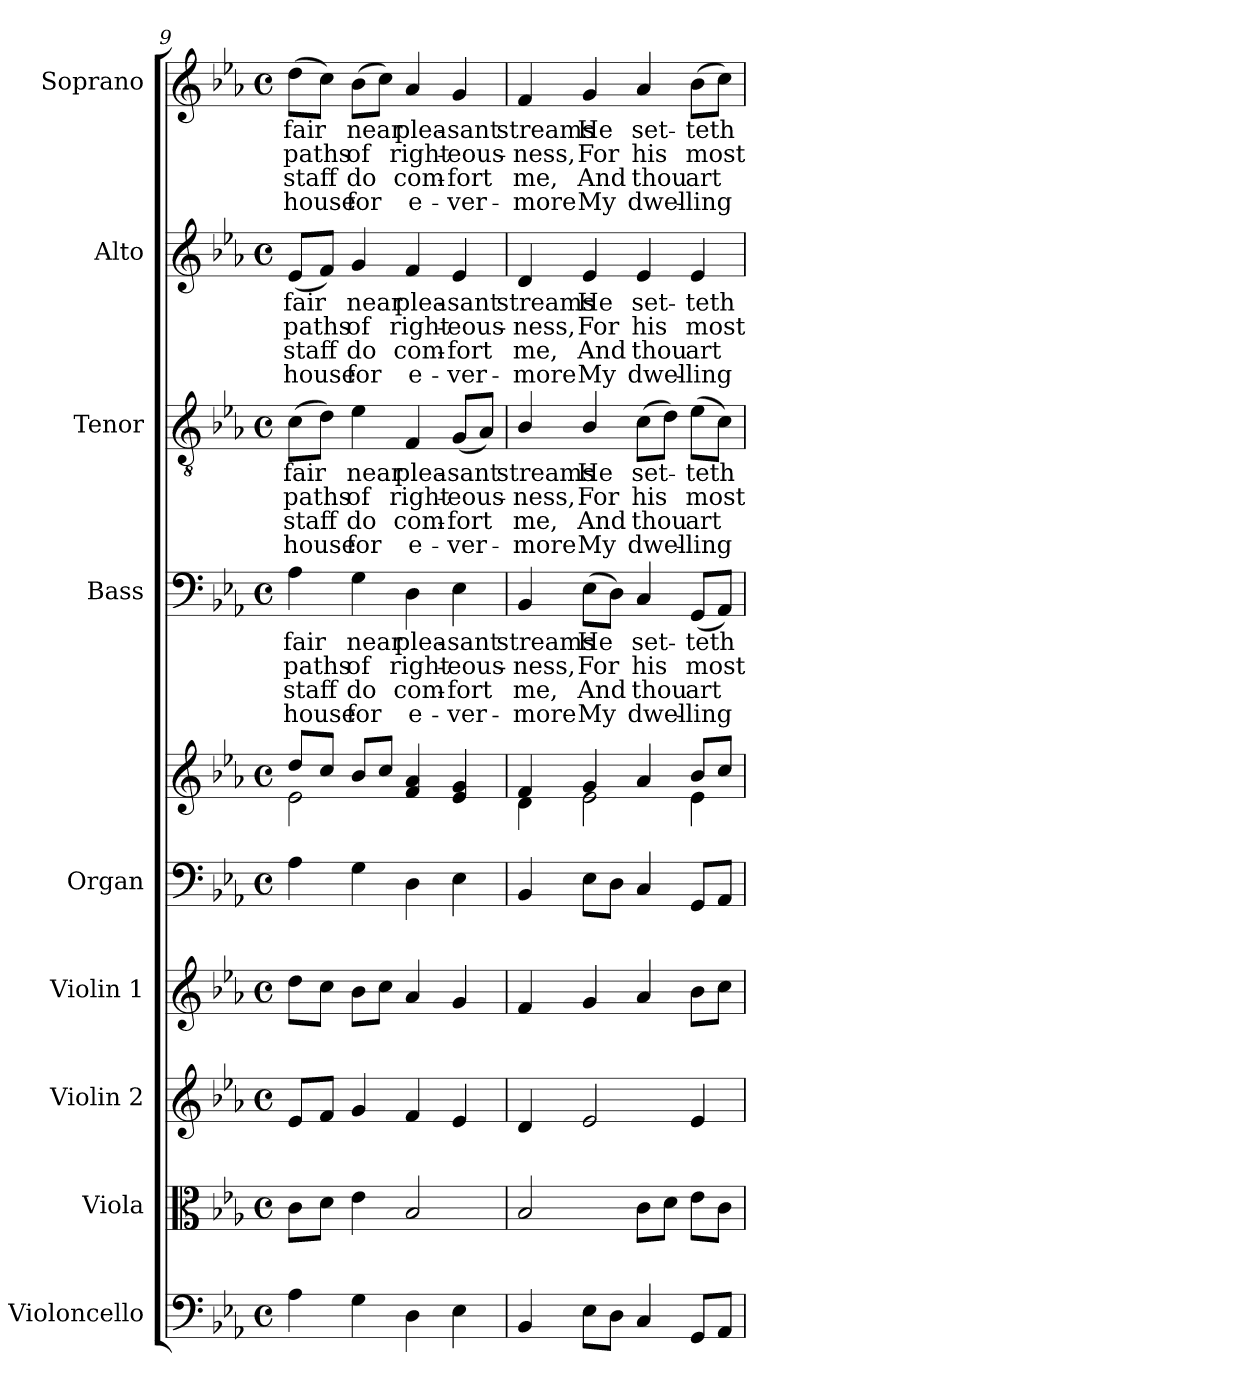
**kern	**kern	**kern	**kern	**kern	**kern	**kern	**text	**text	**text	**text	**kern	**text	**text	**text	**text	**kern	**text	**text	**text	**text	**kern	**text	**text	**text	**text
*part9	*part8	*part7	*part6	*part5	*part5	*part4	*part4	*part4	*part4	*part4	*part3	*part3	*part3	*part3	*part3	*part2	*part2	*part2	*part2	*part2	*part1	*part1	*part1	*part1	*part1
*staff10	*staff9	*staff8	*staff7	*staff6	*staff5	*staff4	*staff4	*staff4	*staff4	*staff4	*staff3	*staff3	*staff3	*staff3	*staff3	*staff2	*staff2	*staff2	*staff2	*staff2	*staff1	*staff1	*staff1	*staff1	*staff1
*I"Violoncello	*I"Viola	*I"Violin 2	*I"Violin 1	*I"Organ	*	*I"Bass	*	*	*	*	*I"Tenor	*	*	*	*	*I"Alto	*	*	*	*	*I"Soprano	*	*	*	*
*I'Vc.	*I'Vla.	*I'Vln. 2	*I'Vln. 1	*I'Org.	*	*I'B.	*	*	*	*	*I'T.	*	*	*	*	*I'A.	*	*	*	*	*I'S.	*	*	*	*
*clefF4	*clefC3	*clefG2	*clefG2	*clefF4	*clefG2	*clefF4	*	*	*	*	*clefGv2	*	*	*	*	*clefG2	*	*	*	*	*clefG2	*	*	*	*
*	*	*	*	*	*	*	*	*	*	*	*ITrd7c12	*	*	*	*	*	*	*	*	*	*	*	*	*	*
*k[b-e-a-]	*k[b-e-a-]	*k[b-e-a-]	*k[b-e-a-]	*k[b-e-a-]	*k[b-e-a-]	*k[b-e-a-]	*	*	*	*	*k[b-e-a-]	*	*	*	*	*k[b-e-a-]	*	*	*	*	*k[b-e-a-]	*	*	*	*
*E-:	*E-:	*E-:	*E-:	*E-:	*E-:	*E-:	*	*	*	*	*E-:	*	*	*	*	*E-:	*	*	*	*	*E-:	*	*	*	*
*M4/4	*M4/4	*M4/4	*M4/4	*M4/4	*M4/4	*M4/4	*	*	*	*	*M4/4	*	*	*	*	*M4/4	*	*	*	*	*M4/4	*	*	*	*
*met(c)	*met(c)	*met(c)	*met(c)	*met(c)	*met(c)	*met(c)	*	*	*	*	*met(c)	*	*	*	*	*met(c)	*	*	*	*	*met(c)	*	*	*	*
=9	=9	=9	=9	=9	=9	=9	=9	=9	=9	=9	=9	=9	=9	=9	=9	=9	=9	=9	=9	=9	=9	=9	=9	=9	=9
*	*	*	*	*	*^	*	*	*	*	*	*	*	*	*	*	*	*	*	*	*	*	*	*	*	*
!	!	!	!	!	!	!	!	!LO:LY:b:color=#000000	!LO:LY:b:color=#000000	!LO:LY:b:color=#000000	!LO:LY:b:color=#000000	!	!	!	!	!	!	!	!	!	!	!	!	!	!	!
!	!	!	!	!	!	!	!	!	!	!	!	!	!LO:LY:b:color=#000000	!LO:LY:b:color=#000000	!LO:LY:b:color=#000000	!LO:LY:b:color=#000000	!	!	!	!	!	!	!	!	!	!
!	!	!	!	!	!	!	!	!	!	!	!	!	!	!	!	!	!	!LO:LY:b:color=#000000	!LO:LY:b:color=#000000	!LO:LY:b:color=#000000	!LO:LY:b:color=#000000	!	!	!	!	!
!	!	!	!	!	!	!	!	!	!	!	!	!	!	!	!	!	!	!	!	!	!	!	!LO:LY:b:color=#000000	!LO:LY:b:color=#000000	!LO:LY:b:color=#000000	!LO:LY:b:color=#000000
4A-i\	8ci\L	8e-i/L	8ddi\L	4A-i\	8ddi/L	2e-i\	4A-i\	fair	paths	staff	house	(8Ci\L	fair	paths	staff	house	(8e-i/L	fair	paths	staff	house	(8ddi\L	fair	paths	staff	house
.	8di\J	8fi/J	8cci\J	.	8cci/J	.	.	.	.	.	.	8Di\J)	.	.	.	.	8fi/J)	.	.	.	.	8cci\J)	.	.	.	.
!	!	!	!	!	!	!	!	!LO:LY:b:color=#000000	!LO:LY:b:color=#000000	!LO:LY:b:color=#000000	!LO:LY:b:color=#000000	!	!	!	!	!	!	!	!	!	!	!	!	!	!	!
!	!	!	!	!	!	!	!	!	!	!	!	!	!LO:LY:b:color=#000000	!LO:LY:b:color=#000000	!LO:LY:b:color=#000000	!LO:LY:b:color=#000000	!	!	!	!	!	!	!	!	!	!
!	!	!	!	!	!	!	!	!	!	!	!	!	!	!	!	!	!	!LO:LY:b:color=#000000	!LO:LY:b:color=#000000	!LO:LY:b:color=#000000	!LO:LY:b:color=#000000	!	!	!	!	!
!	!	!	!	!	!	!	!	!	!	!	!	!	!	!	!	!	!	!	!	!	!	!	!LO:LY:b:color=#000000	!LO:LY:b:color=#000000	!LO:LY:b:color=#000000	!LO:LY:b:color=#000000
4Gi\	4e-i\	4gi/	8b-i\L	4Gi\	8b-i/L	.	4Gi\	near	of	do	for	4E-i\	near	of	do	for	4gi/	near	of	do	for	(8b-i\L	near	of	do	for
.	.	.	8cci\J	.	8cci/J	.	.	.	.	.	.	.	.	.	.	.	.	.	.	.	.	8cci\J)	.	.	.	.
!	!	!	!	!	!	!	!	!LO:LY:b:color=#000000	!LO:LY:b:color=#000000	!LO:LY:b:color=#000000	!LO:LY:b:color=#000000	!	!	!	!	!	!	!	!	!	!	!	!	!	!	!
!	!	!	!	!	!	!	!	!	!	!	!	!	!LO:LY:b:color=#000000	!LO:LY:b:color=#000000	!LO:LY:b:color=#000000	!LO:LY:b:color=#000000	!	!	!	!	!	!	!	!	!	!
!	!	!	!	!	!	!	!	!	!	!	!	!	!	!	!	!	!	!LO:LY:b:color=#000000	!LO:LY:b:color=#000000	!LO:LY:b:color=#000000	!LO:LY:b:color=#000000	!	!	!	!	!
!	!	!	!	!	!	!	!	!	!	!	!	!	!	!	!	!	!	!	!	!	!	!	!LO:LY:b:color=#000000	!LO:LY:b:color=#000000	!LO:LY:b:color=#000000	!LO:LY:b:color=#000000
4Di\	2B-i/	4fi/	4a-i/	4Di\	4fi/ 4a-i	2ryy	4Di\	plea-	right-	com-	-e-	4FFi/	plea-	right-	com-	-e-	4fi/	plea-	right-	com-	-e-	4a-i/	plea-	right-	com-	-e-
!	!	!	!	!	!	!	!	!LO:LY:b:color=#000000	!LO:LY:b:color=#000000	!LO:LY:b:color=#000000	!LO:LY:b:color=#000000	!	!	!	!	!	!	!	!	!	!	!	!	!	!	!
!	!	!	!	!	!	!	!	!	!	!	!	!	!LO:LY:b:color=#000000	!LO:LY:b:color=#000000	!LO:LY:b:color=#000000	!LO:LY:b:color=#000000	!	!	!	!	!	!	!	!	!	!
!	!	!	!	!	!	!	!	!	!	!	!	!	!	!	!	!	!	!LO:LY:b:color=#000000	!LO:LY:b:color=#000000	!LO:LY:b:color=#000000	!LO:LY:b:color=#000000	!	!	!	!	!
!	!	!	!	!	!	!	!	!	!	!	!	!	!	!	!	!	!	!	!	!	!	!	!LO:LY:b:color=#000000	!LO:LY:b:color=#000000	!LO:LY:b:color=#000000	!LO:LY:b:color=#000000
4E-i\	.	4e-i/	4gi/	4E-i\	4e-i/ 4gi	.	4E-i\	-sant	-eous-	-fort	ver-	(8GGi/L	-sant	-eous-	-fort	ver-	4e-i/	-sant	-eous-	-fort	ver-	4gi/	-sant	-eous-	-fort	ver-
.	.	.	.	.	.	.	.	.	.	.	.	8AA-i/J)	.	.	.	.	.	.	.	.	.	.	.	.	.	.
=10	=10	=10	=10	=10	=10	=10	=10	=10	=10	=10	=10	=10	=10	=10	=10	=10	=10	=10	=10	=10	=10	=10	=10	=10	=10	=10
!	!	!	!	!	!	!	!	!LO:LY:b:color=#000000	!LO:LY:b:color=#000000	!LO:LY:b:color=#000000	!LO:LY:b:color=#000000	!	!	!	!	!	!	!	!	!	!	!	!	!	!	!
!	!	!	!	!	!	!	!	!	!	!	!	!	!LO:LY:b:color=#000000	!LO:LY:b:color=#000000	!LO:LY:b:color=#000000	!LO:LY:b:color=#000000	!	!	!	!	!	!	!	!	!	!
!	!	!	!	!	!	!	!	!	!	!	!	!	!	!	!	!	!	!LO:LY:b:color=#000000	!LO:LY:b:color=#000000	!LO:LY:b:color=#000000	!LO:LY:b:color=#000000	!	!	!	!	!
!	!	!	!	!	!	!	!	!	!	!	!	!	!	!	!	!	!	!	!	!	!	!	!LO:LY:b:color=#000000	!LO:LY:b:color=#000000	!LO:LY:b:color=#000000	!LO:LY:b:color=#000000
4BB-i/	2B-i/	4di/	4fi/	4BB-i/	4fi/	4di\	4BB-i/	streams	-ness,	-me,	more	4BB-i/	streams	-ness,	-me,	more	4di/	streams	-ness,	-me,	more	4fi/	streams	-ness,	-me,	more
!	!	!	!	!	!	!	!	!LO:LY:b:color=#000000	!LO:LY:b:color=#000000	!LO:LY:b:color=#000000	!LO:LY:b:color=#000000	!	!	!	!	!	!	!	!	!	!	!	!	!	!	!
!	!	!	!	!	!	!	!	!	!	!	!	!	!LO:LY:b:color=#000000	!LO:LY:b:color=#000000	!LO:LY:b:color=#000000	!LO:LY:b:color=#000000	!	!	!	!	!	!	!	!	!	!
!	!	!	!	!	!	!	!	!	!	!	!	!	!	!	!	!	!	!LO:LY:b:color=#000000	!LO:LY:b:color=#000000	!LO:LY:b:color=#000000	!LO:LY:b:color=#000000	!	!	!	!	!
!	!	!	!	!	!	!	!	!	!	!	!	!	!	!	!	!	!	!	!	!	!	!	!LO:LY:b:color=#000000	!LO:LY:b:color=#000000	!LO:LY:b:color=#000000	!LO:LY:b:color=#000000
8E-i\L	.	2e-i/	4gi/	8E-i\L	4gi/	2e-i\	(8E-i\L	He	For	And	My	4BB-i/	He	For	And	My	4e-i/	He	For	And	My	4gi/	He	For	And	My
8Di\J	.	.	.	8Di\J	.	.	8Di\J)	.	.	.	.	.	.	.	.	.	.	.	.	.	.	.	.	.	.	.
!	!	!	!	!	!	!	!	!LO:LY:b:color=#000000	!LO:LY:b:color=#000000	!LO:LY:b:color=#000000	!LO:LY:b:color=#000000	!	!	!	!	!	!	!	!	!	!	!	!	!	!	!
!	!	!	!	!	!	!	!	!	!	!	!	!	!LO:LY:b:color=#000000	!LO:LY:b:color=#000000	!LO:LY:b:color=#000000	!LO:LY:b:color=#000000	!	!	!	!	!	!	!	!	!	!
!	!	!	!	!	!	!	!	!	!	!	!	!	!	!	!	!	!	!LO:LY:b:color=#000000	!LO:LY:b:color=#000000	!LO:LY:b:color=#000000	!LO:LY:b:color=#000000	!	!	!	!	!
!	!	!	!	!	!	!	!	!	!	!	!	!	!	!	!	!	!	!	!	!	!	!	!LO:LY:b:color=#000000	!LO:LY:b:color=#000000	!LO:LY:b:color=#000000	!LO:LY:b:color=#000000
4Ci/	8ci\L	.	4a-i/	4Ci/	4a-i/	.	4Ci/	set-	his	thou	dwel-	(8Ci\L	set-	his	thou	dwel-	4e-i/	set-	his	thou	dwel-	4a-i/	set-	his	thou	dwel-
.	8di\J	.	.	.	.	.	.	.	.	.	.	8Di\J)	.	.	.	.	.	.	.	.	.	.	.	.	.	.
!	!	!	!	!	!	!	!	!LO:LY:b:color=#000000	!LO:LY:b:color=#000000	!LO:LY:b:color=#000000	!LO:LY:b:color=#000000	!	!	!	!	!	!	!	!	!	!	!	!	!	!	!
!	!	!	!	!	!	!	!	!	!	!	!	!	!LO:LY:b:color=#000000	!LO:LY:b:color=#000000	!LO:LY:b:color=#000000	!LO:LY:b:color=#000000	!	!	!	!	!	!	!	!	!	!
!	!	!	!	!	!	!	!	!	!	!	!	!	!	!	!	!	!	!LO:LY:b:color=#000000	!LO:LY:b:color=#000000	!LO:LY:b:color=#000000	!LO:LY:b:color=#000000	!	!	!	!	!
!	!	!	!	!	!	!	!	!	!	!	!	!	!	!	!	!	!	!	!	!	!	!	!LO:LY:b:color=#000000	!LO:LY:b:color=#000000	!LO:LY:b:color=#000000	!LO:LY:b:color=#000000
8GGi/L	8e-i\L	4e-i/	8b-i\L	8GGi/L	8b-i/L	4e-i\	(8GGi/L	-teth	most	-art	ling	(8E-i\L	-teth	most	-art	ling	4e-i/	-teth	most	-art	ling	(8b-i\L	-teth	most	-art	ling
8AA-i/J	8ci\J	.	8cci\J	8AA-i/J	8cci/J	.	8AA-i/J)	.	.	.	.	8Ci\J)	.	.	.	.	.	.	.	.	.	8cci\J)	.	.	.	.
*	*	*	*	*	*v	*v	*	*	*	*	*	*	*	*	*	*	*	*	*	*	*	*	*	*	*	*
=	=	=	=	=	=	=	=	=	=	=	=	=	=	=	=	=	=	=	=	=	=	=	=	=	=
*-	*-	*-	*-	*-	*-	*-	*-	*-	*-	*-	*-	*-	*-	*-	*-	*-	*-	*-	*-	*-	*-	*-	*-	*-	*-
